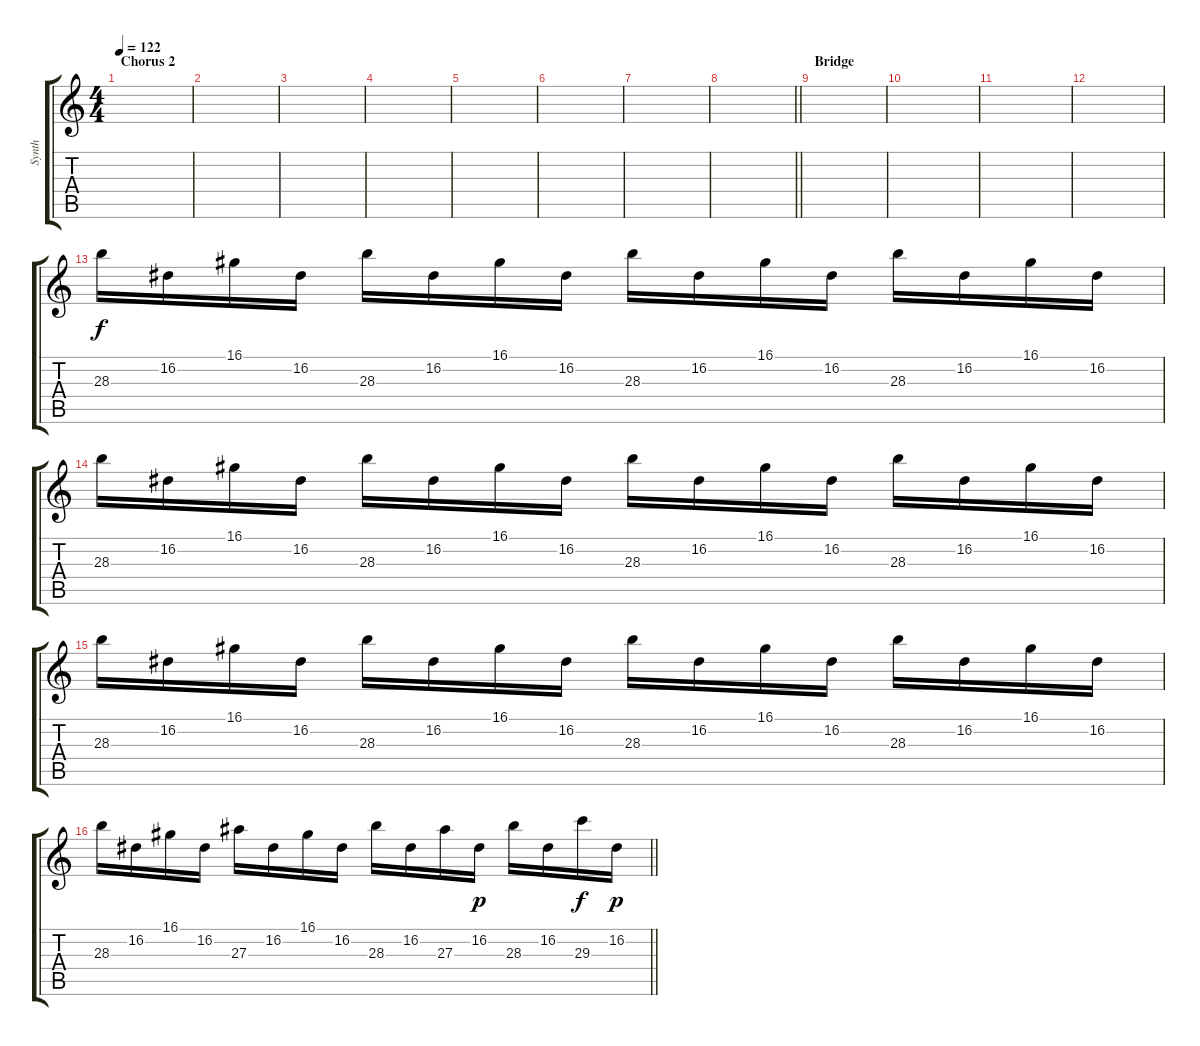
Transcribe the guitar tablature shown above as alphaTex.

\track ("Synth" "Synth") {instrument lead8bassandlead}
\staff {score tabs}
\tuning (E4 B3 G3 D3 A2 E2) {hide}
\ts (4 4)
\section ("" "Chorus 2")
\tempo 122
\clef g2
\ks c
|
|
|
|
|
|
|
\barLineRight lightlight
|
\section ("" "Bridge")
|
|
|
|
28.3.16 16.2.16 16.1.16 16.2.16 28.3.16 16.2.16 16.1.16 16.2.16 28.3.16 16.2.16 16.1.16 16.2.16 28.3.16 16.2.16 16.1.16 16.2.16 |
28.3.16 16.2.16 16.1.16 16.2.16 28.3.16 16.2.16 16.1.16 16.2.16 28.3.16 16.2.16 16.1.16 16.2.16 28.3.16 16.2.16 16.1.16 16.2.16 |
28.3.16 16.2.16 16.1.16 16.2.16 28.3.16 16.2.16 16.1.16 16.2.16 28.3.16 16.2.16 16.1.16 16.2.16 28.3.16 16.2.16 16.1.16 16.2.16 |
\barLineRight lightlight
28.3.16 16.2.16 16.1.16 16.2.16 27.3.16 16.2.16 16.1.16 16.2.16 28.3.16 16.2.16 27.3.16{dy f} 16.2.16{dy p} 28.3.16 16.2.16 29.3.16{dy f} 16.2.16{dy p}
